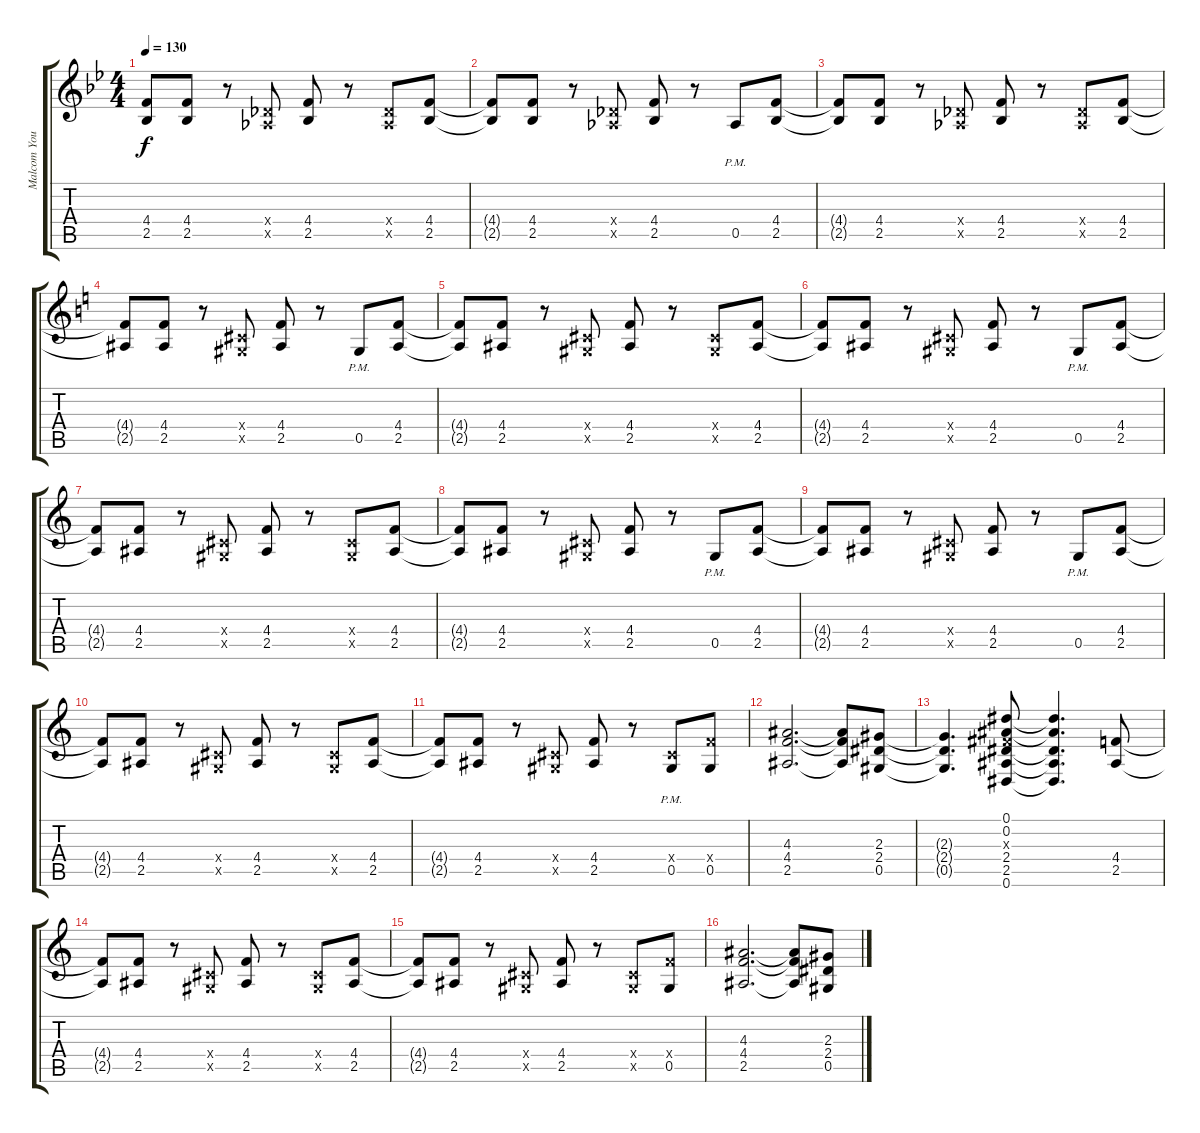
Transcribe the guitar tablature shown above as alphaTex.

\track ("Malcom Young" "Malcom You") {instrument overdrivenguitar}
\staff {score tabs}
\tuning (Eb4 Bb3 Gb3 Db3 Ab2 Eb2) {hide}
\ts (4 4)
\tempo 130
\clef g2
\ks bb
(4.4{t} 2.5{t}).8{dy f} (4.4 2.5).8 r.8 (0.4{x} 0.5{x}).8 (4.4 2.5).8 r.8 (0.4{x} 0.5{x}).8 (4.4 2.5).8 |
(4.4{t} 2.5{t}).8 (4.4 2.5).8 r.8 (0.4{x} 0.5{x}).8 (4.4 2.5).8 r.8 0.5{pm}.8 (4.4 2.5).8 |
(4.4{t} 2.5{t}).8 (4.4 2.5).8 r.8 (0.4{x} 0.5{x}).8 (4.4 2.5).8 r.8 (0.4{x} 0.5{x}).8 (4.4 2.5).8 |
\ks c
(4.4{t} 2.5{t}).8 (4.4 2.5).8 r.8 (0.4{x} 0.5{x}).8 (4.4 2.5).8 r.8 0.5{pm}.8 (4.4 2.5).8 |
(4.4{t} 2.5{t}).8 (4.4 2.5).8 r.8 (0.4{x} 0.5{x}).8 (4.4 2.5).8 r.8 (0.4{x} 0.5{x}).8 (4.4 2.5).8 |
(4.4{t} 2.5{t}).8 (4.4 2.5).8 r.8 (0.4{x} 0.5{x}).8 (4.4 2.5).8 r.8 0.5{pm}.8 (4.4 2.5).8 |
(4.4{t} 2.5{t}).8 (4.4 2.5).8 r.8 (0.4{x} 0.5{x}).8 (4.4 2.5).8 r.8 (0.4{x} 0.5{x}).8 (4.4 2.5).8 |
(4.4{t} 2.5{t}).8 (4.4 2.5).8 r.8 (0.4{x} 0.5{x}).8 (4.4 2.5).8 r.8 0.5{pm}.8 (4.4 2.5).8 |
(4.4{t} 2.5{t}).8 (4.4 2.5).8 r.8 (0.4{x} 0.5{x}).8 (4.4 2.5).8 r.8 0.5{pm}.8 (4.4 2.5).8 |
(4.4{t} 2.5{t}).8 (4.4 2.5).8 r.8 (0.4{x} 0.5{x}).8 (4.4 2.5).8 r.8 (0.4{x} 0.5{x}).8 (4.4 2.5).8 |
(4.4{t} 2.5{t}).8 (4.4 2.5).8 r.8 (0.4{x} 0.5{x}).8 (4.4 2.5).8 r.8 (0.4{x} 0.5{pm}).8 (4.4{x} 0.5).8 |
(4.3 4.4 2.5).2{d} (4.3{t} 4.4{t} 2.5{t}).8 (2.3 2.4 0.5).8 |
(2.3{t} 2.4{t} 0.5{t}).4{d} (0.1 0.2 0.3{x} 2.4 2.5 0.6).8 (0.1{t} 0.2{t} 2.4{t} 2.5{t} 0.6{t}).4{d} (4.4 2.5).8 |
(4.4{t} 2.5{t}).8 (4.4 2.5).8 r.8 (0.4{x} 0.5{x}).8 (4.4 2.5).8 r.8 (0.4{x} 0.5{x}).8 (4.4 2.5).8 |
(4.4{t} 2.5{t}).8 (4.4 2.5).8 r.8 (0.4{x} 0.5{x}).8 (4.4 2.5).8 r.8 (0.4{x} 0.5{x}).8 (4.4{x} 0.5).8 |
(4.3 4.4 2.5).2{d} (4.3{t} 4.4{t} 2.5{t}).8 (2.3 2.4 0.5).8
